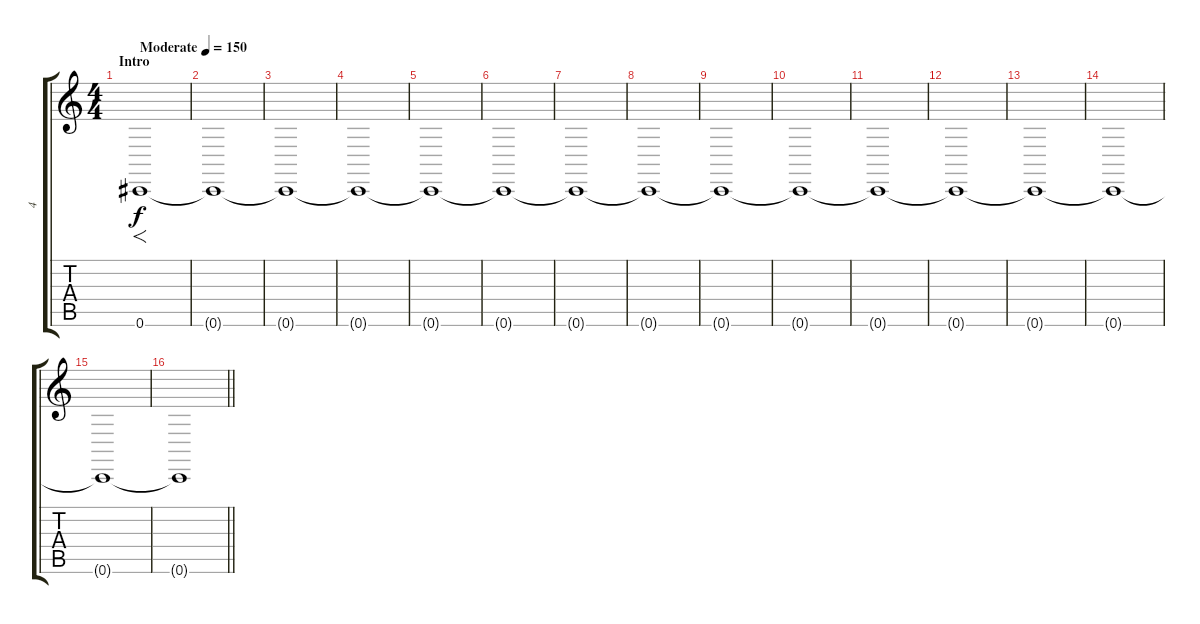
\track ("4" "4") {instrument tremolostrings}
\staff {score tabs}
\tuning (Eb4 Bb3 Gb3 Db3 Ab2 Db2) {hide}
\ts (4 4)
\section ("" "Intro")
\tempo (150 "Moderate")
\clef g2
\ks c
0.6.1{f dy f instrument tremolostrings} |
0.6{t}.1 |
0.6{t}.1 |
0.6{t}.1 |
0.6{t}.1 |
0.6{t}.1 |
0.6{t}.1 |
0.6{t}.1 |
0.6{t}.1 |
0.6{t}.1 |
0.6{t}.1 |
0.6{t}.1 |
0.6{t}.1 |
0.6{t}.1 |
0.6{t}.1 |
\barLineRight lightlight
0.6{t}.1
